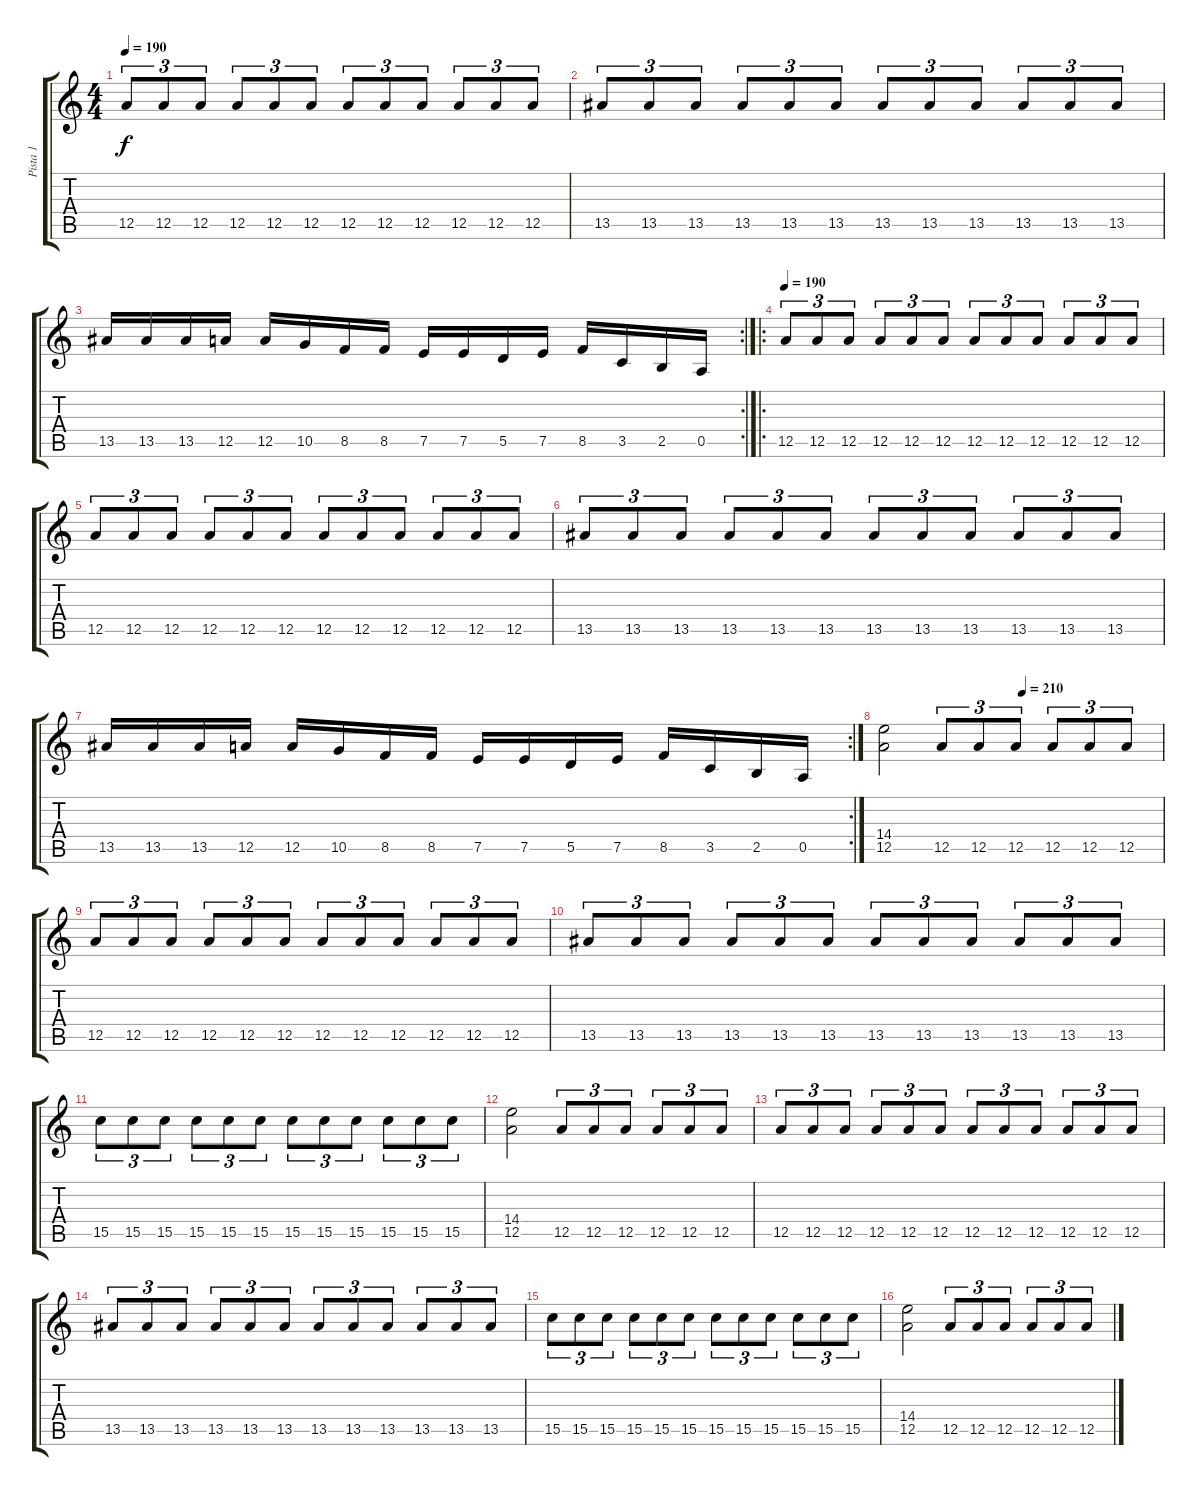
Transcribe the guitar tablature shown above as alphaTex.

\track ("Pista 1" "Pista 1") {instrument distortionguitar}
\staff {score tabs}
\tuning (E4 B3 G3 D3 A2 E2) {hide}
\ts (4 4)
\tempo 190
\clef g2
\ks c
12.5.8{tu (3 2) dy f} 12.5.8{tu (3 2)} 12.5.8{tu (3 2)} 12.5.8{tu (3 2)} 12.5.8{tu (3 2)} 12.5.8{tu (3 2)} 12.5.8{tu (3 2)} 12.5.8{tu (3 2)} 12.5.8{tu (3 2)} 12.5.8{tu (3 2)} 12.5.8{tu (3 2)} 12.5.8{tu (3 2)} |
13.5.8{tu (3 2)} 13.5.8{tu (3 2)} 13.5.8{tu (3 2)} 13.5.8{tu (3 2)} 13.5.8{tu (3 2)} 13.5.8{tu (3 2)} 13.5.8{tu (3 2)} 13.5.8{tu (3 2)} 13.5.8{tu (3 2)} 13.5.8{tu (3 2)} 13.5.8{tu (3 2)} 13.5.8{tu (3 2)} |
\rc 2
13.5.16 13.5.16 13.5.16 12.5.16 12.5.16 10.5.16 8.5.16 8.5.16 7.5.16 7.5.16 5.5.16 7.5.16 8.5.16 3.5.16 2.5.16 0.5.16 |
\ro
\tempo 170
\tempo 190
12.5.8{tu (3 2)} 12.5.8{tu (3 2)} 12.5.8{tu (3 2)} 12.5.8{tu (3 2)} 12.5.8{tu (3 2)} 12.5.8{tu (3 2)} 12.5.8{tu (3 2)} 12.5.8{tu (3 2)} 12.5.8{tu (3 2)} 12.5.8{tu (3 2)} 12.5.8{tu (3 2)} 12.5.8{tu (3 2)} |
12.5.8{tu (3 2)} 12.5.8{tu (3 2)} 12.5.8{tu (3 2)} 12.5.8{tu (3 2)} 12.5.8{tu (3 2)} 12.5.8{tu (3 2)} 12.5.8{tu (3 2)} 12.5.8{tu (3 2)} 12.5.8{tu (3 2)} 12.5.8{tu (3 2)} 12.5.8{tu (3 2)} 12.5.8{tu (3 2)} |
13.5.8{tu (3 2)} 13.5.8{tu (3 2)} 13.5.8{tu (3 2)} 13.5.8{tu (3 2)} 13.5.8{tu (3 2)} 13.5.8{tu (3 2)} 13.5.8{tu (3 2)} 13.5.8{tu (3 2)} 13.5.8{tu (3 2)} 13.5.8{tu (3 2)} 13.5.8{tu (3 2)} 13.5.8{tu (3 2)} |
\rc 2
13.5.16 13.5.16 13.5.16 12.5.16 12.5.16 10.5.16 8.5.16 8.5.16 7.5.16 7.5.16 5.5.16 7.5.16 8.5.16 3.5.16 2.5.16 0.5.16 |
\tempo (210 0.5)
(14.4 12.5).2 12.5.8{tu (3 2)} 12.5.8{tu (3 2)} 12.5.8{tu (3 2)} 12.5.8{tu (3 2)} 12.5.8{tu (3 2)} 12.5.8{tu (3 2)} |
12.5.8{tu (3 2)} 12.5.8{tu (3 2)} 12.5.8{tu (3 2)} 12.5.8{tu (3 2)} 12.5.8{tu (3 2)} 12.5.8{tu (3 2)} 12.5.8{tu (3 2)} 12.5.8{tu (3 2)} 12.5.8{tu (3 2)} 12.5.8{tu (3 2)} 12.5.8{tu (3 2)} 12.5.8{tu (3 2)} |
13.5.8{tu (3 2)} 13.5.8{tu (3 2)} 13.5.8{tu (3 2)} 13.5.8{tu (3 2)} 13.5.8{tu (3 2)} 13.5.8{tu (3 2)} 13.5.8{tu (3 2)} 13.5.8{tu (3 2)} 13.5.8{tu (3 2)} 13.5.8{tu (3 2)} 13.5.8{tu (3 2)} 13.5.8{tu (3 2)} |
15.5.8{tu (3 2)} 15.5.8{tu (3 2)} 15.5.8{tu (3 2)} 15.5.8{tu (3 2)} 15.5.8{tu (3 2)} 15.5.8{tu (3 2)} 15.5.8{tu (3 2)} 15.5.8{tu (3 2)} 15.5.8{tu (3 2)} 15.5.8{tu (3 2)} 15.5.8{tu (3 2)} 15.5.8{tu (3 2)} |
(14.4 12.5).2 12.5.8{tu (3 2)} 12.5.8{tu (3 2)} 12.5.8{tu (3 2)} 12.5.8{tu (3 2)} 12.5.8{tu (3 2)} 12.5.8{tu (3 2)} |
12.5.8{tu (3 2)} 12.5.8{tu (3 2)} 12.5.8{tu (3 2)} 12.5.8{tu (3 2)} 12.5.8{tu (3 2)} 12.5.8{tu (3 2)} 12.5.8{tu (3 2)} 12.5.8{tu (3 2)} 12.5.8{tu (3 2)} 12.5.8{tu (3 2)} 12.5.8{tu (3 2)} 12.5.8{tu (3 2)} |
13.5.8{tu (3 2)} 13.5.8{tu (3 2)} 13.5.8{tu (3 2)} 13.5.8{tu (3 2)} 13.5.8{tu (3 2)} 13.5.8{tu (3 2)} 13.5.8{tu (3 2)} 13.5.8{tu (3 2)} 13.5.8{tu (3 2)} 13.5.8{tu (3 2)} 13.5.8{tu (3 2)} 13.5.8{tu (3 2)} |
15.5.8{tu (3 2)} 15.5.8{tu (3 2)} 15.5.8{tu (3 2)} 15.5.8{tu (3 2)} 15.5.8{tu (3 2)} 15.5.8{tu (3 2)} 15.5.8{tu (3 2)} 15.5.8{tu (3 2)} 15.5.8{tu (3 2)} 15.5.8{tu (3 2)} 15.5.8{tu (3 2)} 15.5.8{tu (3 2)} |
(14.4 12.5).2 12.5.8{tu (3 2)} 12.5.8{tu (3 2)} 12.5.8{tu (3 2)} 12.5.8{tu (3 2)} 12.5.8{tu (3 2)} 12.5.8{tu (3 2)}
